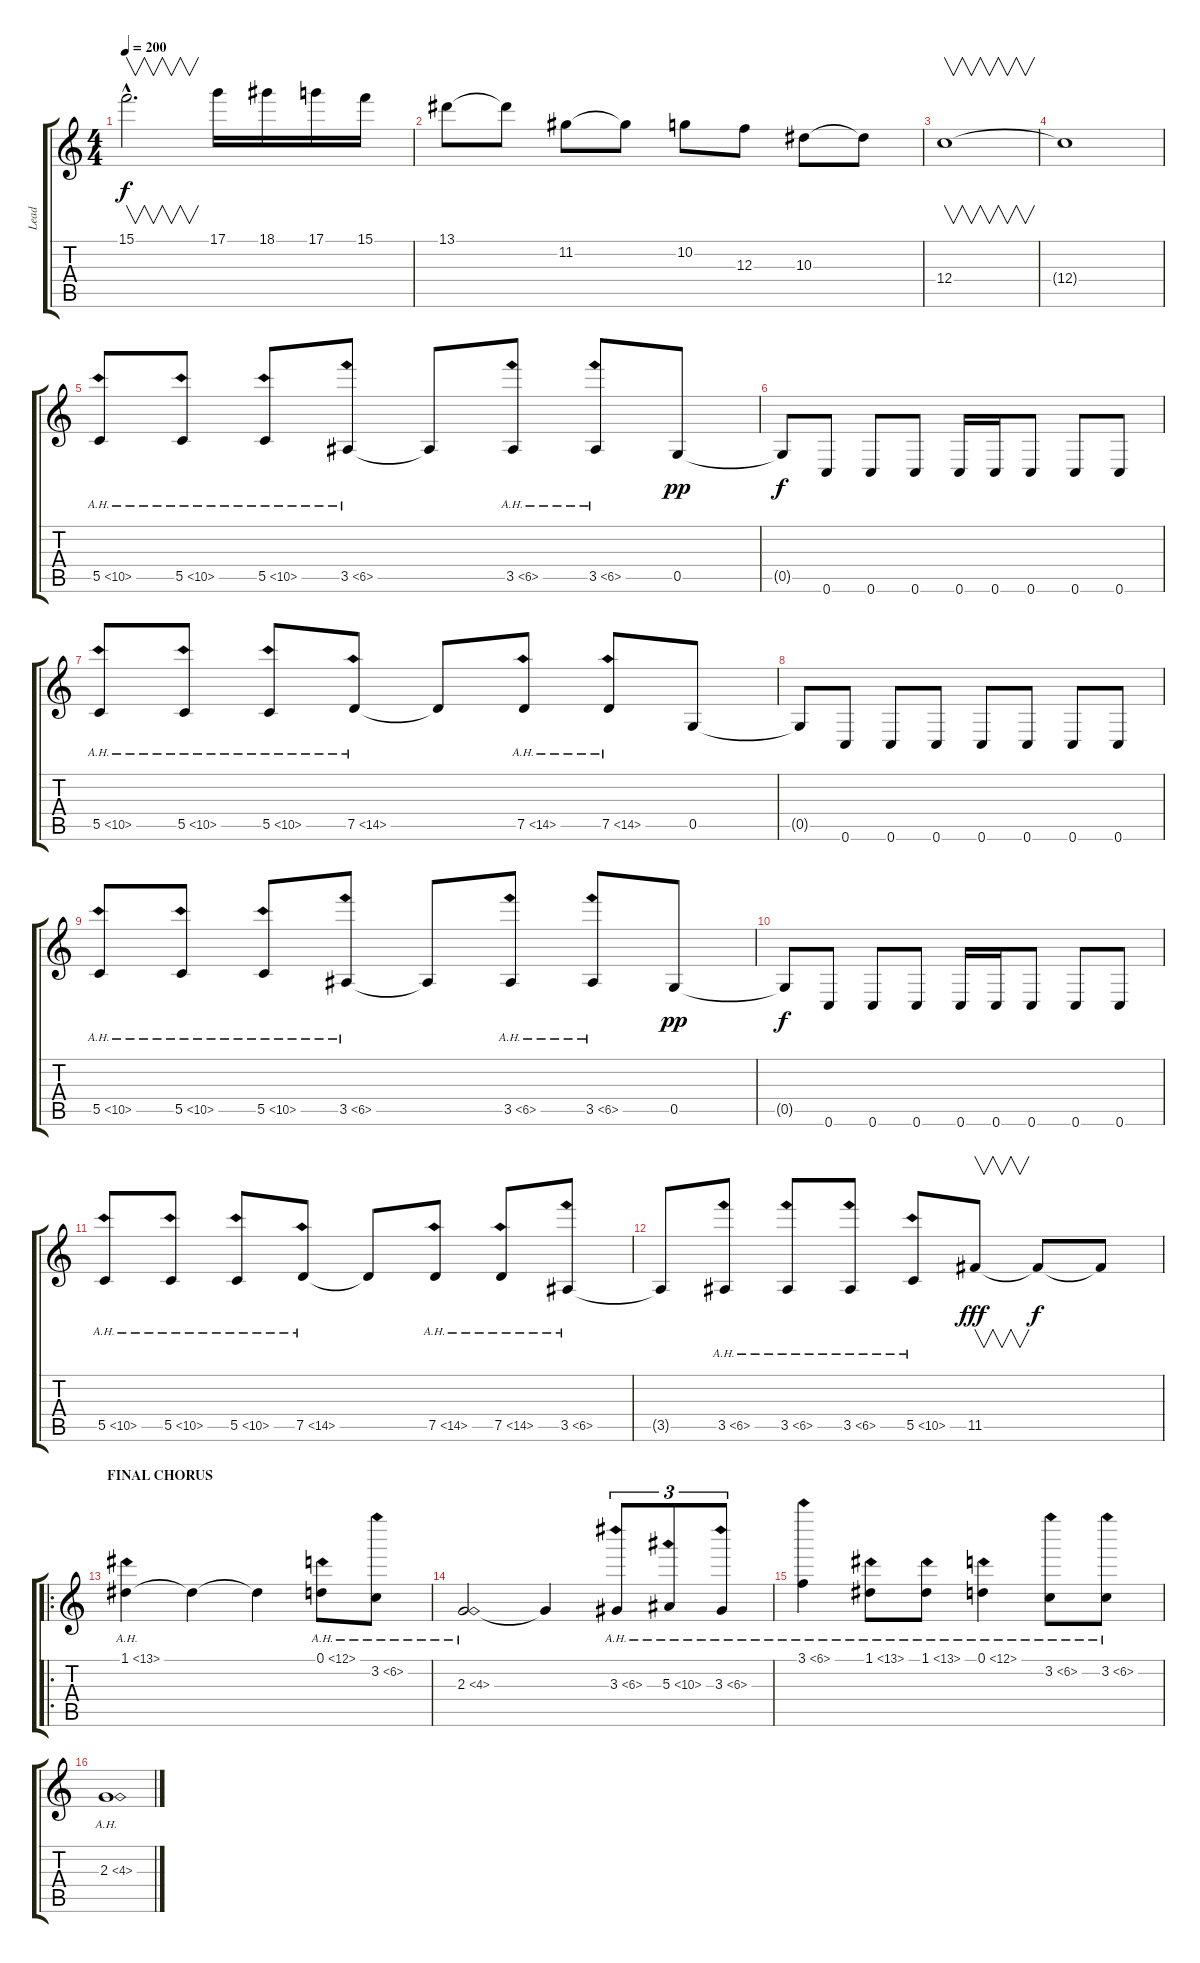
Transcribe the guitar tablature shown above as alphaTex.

\track ("Lead" "Lead") {instrument overdrivenguitar}
\staff {score tabs}
\tuning (D4 A3 F3 C3 G2 C2) {hide}
\ts (4 4)
\tempo 200
\clef g2
\ks c
15.1{hac}.2{v d dy f} 17.1.16 18.1.16 17.1.16 15.1.16 |
13.1.8 13.1{t}.8 11.2.8 11.2{t}.8 10.2.8 12.3.8 10.3.8 10.3{t}.8 |
12.4.1{v} |
12.4{t}.1 |
5.5{ah 5}.8 5.5{ah 5}.8 5.5{ah 5}.8 3.5{ah 3}.8 3.5{t}.8 3.5{ah 3}.8 3.5{ah 3}.8 0.5.8{dy pp} |
0.5{t}.8{dy f} 0.6.8 0.6.8 0.6.8 0.6.16 0.6.16 0.6.8 0.6.8 0.6.8 |
5.5{ah 5}.8 5.5{ah 5}.8 5.5{ah 5}.8 7.5{ah 7}.8 7.5{t}.8 7.5{ah 7}.8 7.5{ah 7}.8 0.5.8 |
0.5{t}.8 0.6.8 0.6.8 0.6.8 0.6.8 0.6.8 0.6.8 0.6.8 |
5.5{ah 5}.8 5.5{ah 5}.8 5.5{ah 5}.8 3.5{ah 3}.8 3.5{t}.8 3.5{ah 3}.8 3.5{ah 3}.8 0.5.8{dy pp} |
0.5{t}.8{dy f} 0.6.8 0.6.8 0.6.8 0.6.16 0.6.16 0.6.8 0.6.8 0.6.8 |
5.5{ah 5}.8 5.5{ah 5}.8 5.5{ah 5}.8 7.5{ah 7}.8 7.5{t}.8 7.5{ah 7}.8 7.5{ah 7}.8 3.5{ah 3}.8 |
3.5{t}.8 3.5{ah 3}.8 3.5{ah 3}.8 3.5{ah 3}.8 5.5{ah 5}.8 11.5.8{v dy fff instrument guitarharmonics} 11.5{t}.8{dy f} 11.5{t}.8{instrument overdrivenguitar} |
\ro
\section ("" "FINAL CHORUS")
1.1{ah 12}.4 1.1{t}.4 1.1{t}.4 0.1{ah 12}.8 3.2{ah 3}.8 |
2.3{ah 2}.2 2.3{t}.4 3.3{ah 3}.8{tu (3 2)} 5.3{ah 5}.8{tu (3 2)} 3.3{ah 3}.8{tu (3 2)} |
3.1{ah 3}.4 1.1{ah 12}.8 1.1{ah 12}.8 0.1{ah 12}.4 3.2{ah 3}.8 3.2{ah 3}.8 |
2.3{ah 2}.1
